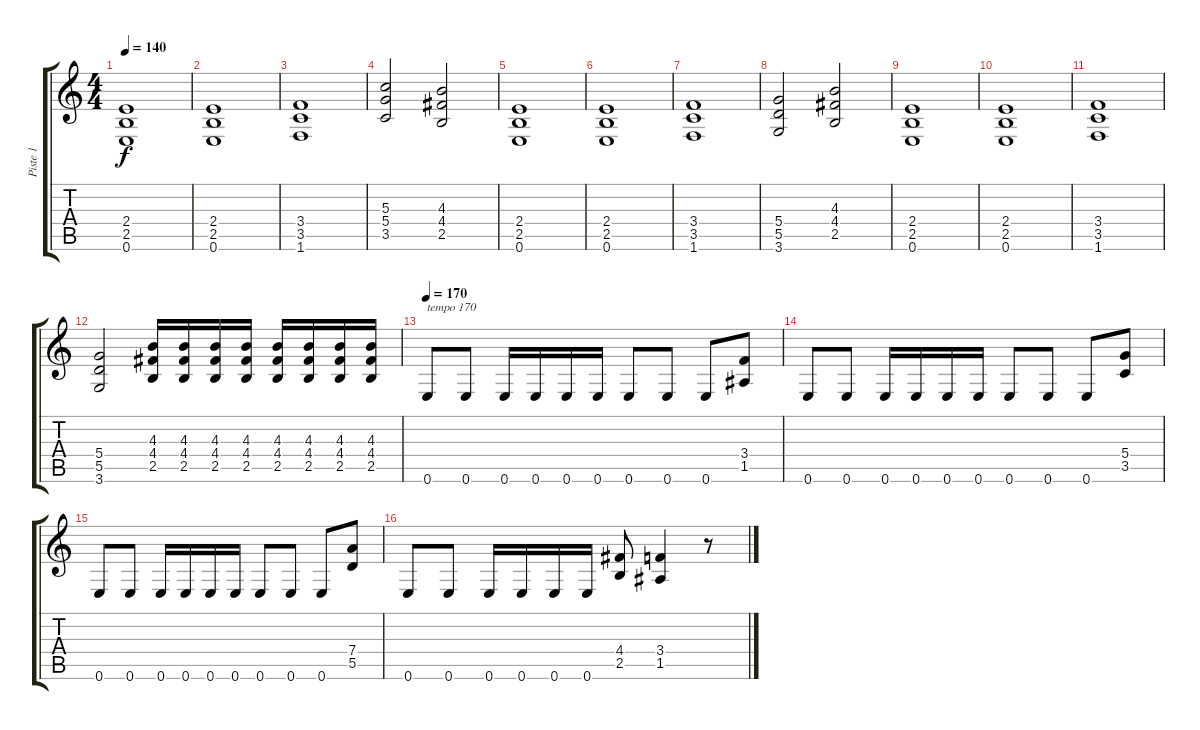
\track ("Piste 1" "Piste 1") {instrument distortionguitar}
\staff {score tabs}
\tuning (E4 B3 G3 D3 A2 E2) {hide}
\ts (4 4)
\tempo 140
\clef g2
\ks c
(2.4 2.5 0.6).1{dy f} |
(2.4 2.5 0.6).1 |
(3.4 3.5 1.6).1 |
(5.3 5.4 3.5).2 (4.3 4.4 2.5).2 |
(2.4 2.5 0.6).1 |
(2.4 2.5 0.6).1 |
(3.4 3.5 1.6).1 |
(5.4 5.5 3.6).2 (4.3 4.4 2.5).2 |
(2.4 2.5 0.6).1 |
(2.4 2.5 0.6).1 |
(3.4 3.5 1.6).1 |
(5.4 5.5 3.6).2 (4.3 4.4 2.5).16 (4.3 4.4 2.5).16 (4.3 4.4 2.5).16 (4.3 4.4 2.5).16 (4.3 4.4 2.5).16 (4.3 4.4 2.5).16 (4.3 4.4 2.5).16 (4.3 4.4 2.5).16 |
\tempo 170
0.6.8{txt "tempo 170"} 0.6.8 0.6.16 0.6.16 0.6.16 0.6.16 0.6.8 0.6.8 0.6.8 (3.4 1.5).8 |
0.6.8 0.6.8 0.6.16 0.6.16 0.6.16 0.6.16 0.6.8 0.6.8 0.6.8 (5.4 3.5).8 |
0.6.8 0.6.8 0.6.16 0.6.16 0.6.16 0.6.16 0.6.8 0.6.8 0.6.8 (7.4 5.5).8 |
0.6.8 0.6.8 0.6.16 0.6.16 0.6.16 0.6.16 (4.4 2.5).8 (3.4 1.5).4 r.8
